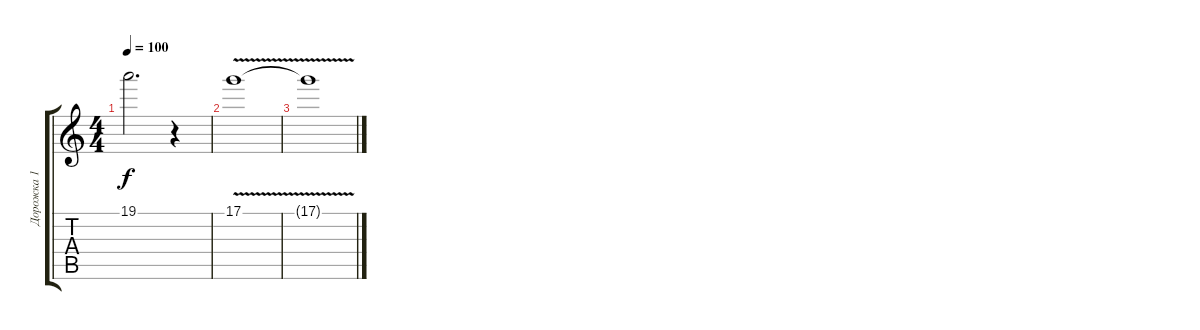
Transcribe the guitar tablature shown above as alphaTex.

\track ("Дорожка 1" "Дорожка 1") {instrument distortionguitar}
\staff {score tabs}
\tuning (D4 A3 F3 C3 G2 C2) {hide}
\ts (4 4)
\tempo 100
\clef g2
\ks c
19.1{t}.2{d dy f} r.4 |
17.1{v}.1 |
17.1{t}.1
